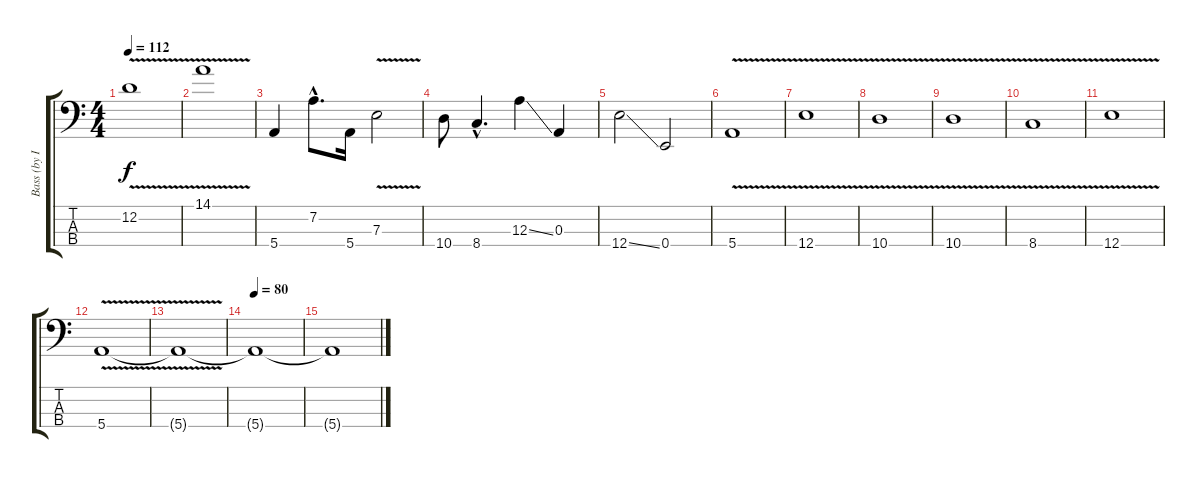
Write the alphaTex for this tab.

\track ("Bass (by IronFist)" "Bass (by I") {instrument electricbassfinger}
\staff {score tabs}
\tuning (G2 D2 A1 E1) {hide}
\ts (4 4)
\tempo 112
\clef f4
\ks c
12.2{v}.1{dy f} |
14.1{v}.1 |
5.4.4 7.2{hac}.8{d} 5.4.16 7.3{v}.2 |
10.4.8 8.4{hac}.4{d} 12.3{ss}.4 0.3.4 |
12.4{ss}.2 0.4.2 |
5.4{v}.1 |
12.4{v}.1 |
10.4{v}.1 |
10.4{v}.1 |
8.4{v}.1 |
12.4{v}.1 |
5.4{v}.1 |
5.4{t}.1 |
\tempo 80
5.4{t}.1 |
5.4{t}.1
